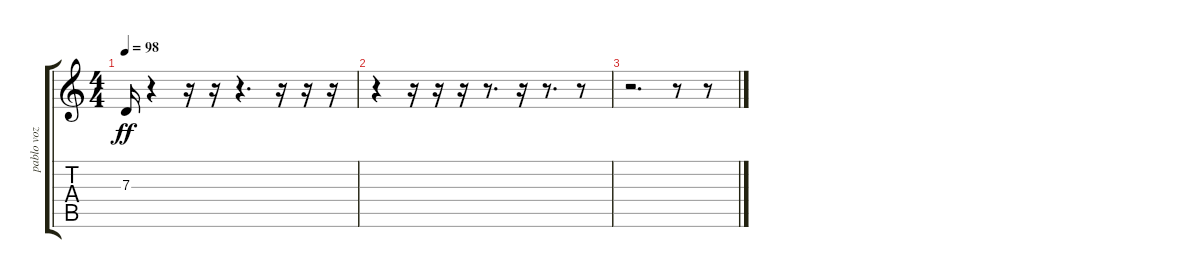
\track ("pablo voz" "pablo voz") {instrument oboe}
\staff {score tabs}
\tuning (E4 B3 G3 D3 A2 E2) {hide}
\ts (4 4)
\tempo 98
\clef g2
\ks c
7.3{t}.16{dy ff} r.4 r.16 r.16 r.4{d} r.16 r.16 r.16 |
r.4 r.16 r.16 r.16 r.8{d} r.16 r.8{d} r.8 |
r.2{d} r.8 r.8
